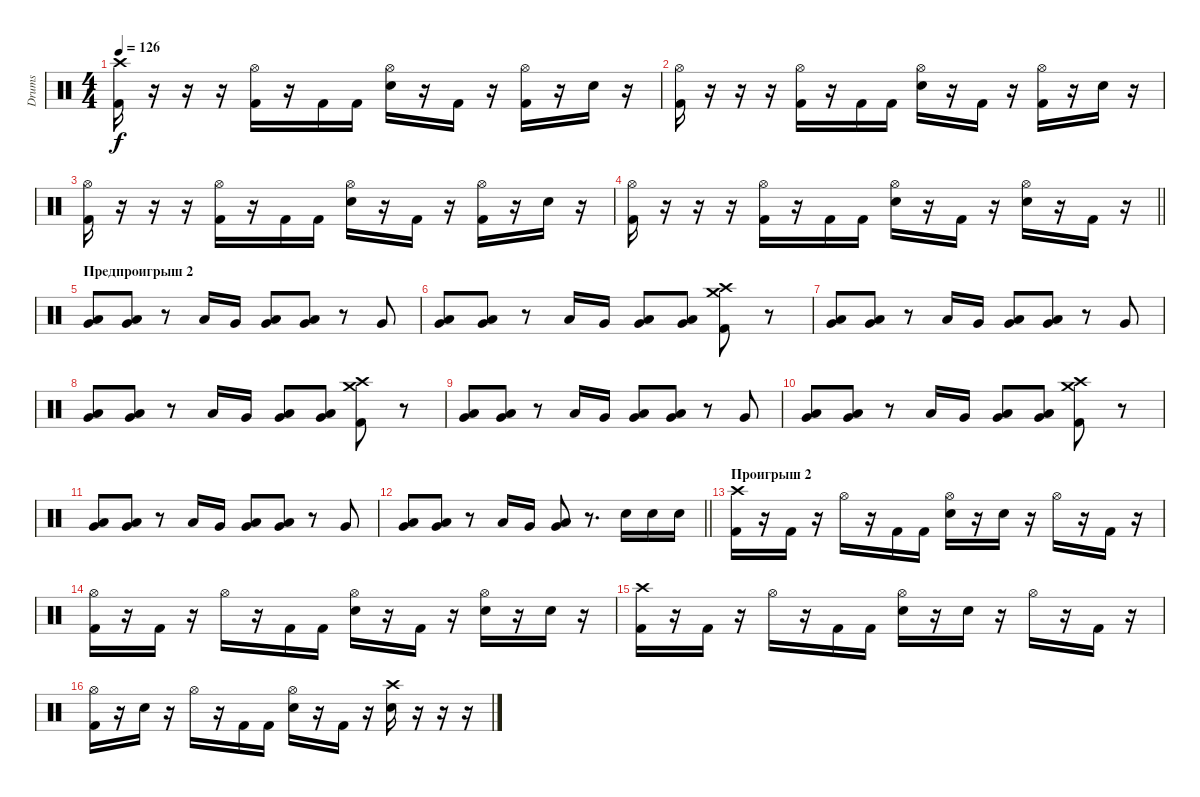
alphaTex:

\track ("Drums" "Drums") {instrument percussion}
\staff {score}
\articulation defaults
\ts (4 4)
\tempo 126
\clef neutral
\ks c
("Crash high (hit)" "Kick (hit) 2").16{dy f} r.16 r.16 r.16 ("Hi-Hat (open)" "Kick (hit) 2").16 r.16 "Kick (hit) 2".16 "Kick (hit) 2".16 ("Hi-Hat (open)" "Electric Snare (hit)").16 r.16 "Kick (hit) 2".16 r.16 ("Hi-Hat (open)" "Kick (hit) 2").16 r.16 "Electric Snare (hit)".16 r.16 |
("Hi-Hat (open)" "Kick (hit) 2").16 r.16 r.16 r.16 ("Hi-Hat (open)" "Kick (hit) 2").16 r.16 "Kick (hit) 2".16 "Kick (hit) 2".16 ("Hi-Hat (open)" "Electric Snare (hit)").16 r.16 "Kick (hit) 2".16 r.16 ("Hi-Hat (open)" "Kick (hit) 2").16 r.16 "Electric Snare (hit)".16 r.16 |
("Hi-Hat (open)" "Kick (hit) 2").16 r.16 r.16 r.16 ("Hi-Hat (open)" "Kick (hit) 2").16 r.16 "Kick (hit) 2".16 "Kick (hit) 2".16 ("Hi-Hat (open)" "Electric Snare (hit)").16 r.16 "Kick (hit) 2".16 r.16 ("Hi-Hat (open)" "Kick (hit) 2").16 r.16 "Electric Snare (hit)".16 r.16 |
\barLineRight lightlight
("Hi-Hat (open)" "Kick (hit) 2").16 r.16 r.16 r.16 ("Hi-Hat (open)" "Kick (hit) 2").16 r.16 "Kick (hit) 2".16 "Kick (hit) 2".16 ("Hi-Hat (open)" "Electric Snare (hit)").16 r.16 "Kick (hit) 2".16 r.16 ("Hi-Hat (open)" "Electric Snare (hit)").16 r.16 "Kick (hit) 2".16 r.16 |
\section ("" "Предпроигрыш 2")
("Very Low Tom (hit)" "Low Tom (hit)").8 ("Very Low Tom (hit)" "Low Tom (hit)").8 r.8 "Low Tom (hit)".16 "Very Low Tom (hit)".16 ("Very Low Tom (hit)" "Low Tom (hit)").8 ("Very Low Tom (hit)" "Low Tom (hit)").8 r.8 "Very Low Tom (hit)".8 |
("Very Low Tom (hit)" "Low Tom (hit)").8 ("Very Low Tom (hit)" "Low Tom (hit)").8 r.8 "Low Tom (hit)".16 "Very Low Tom (hit)".16 ("Very Low Tom (hit)" "Low Tom (hit)").8 ("Very Low Tom (hit)" "Low Tom (hit)").8 ("Crash medium (hit)" "Crash high (hit)" "Kick (hit) 2").8 r.8 |
("Very Low Tom (hit)" "Low Tom (hit)").8 ("Very Low Tom (hit)" "Low Tom (hit)").8 r.8 "Low Tom (hit)".16 "Very Low Tom (hit)".16 ("Very Low Tom (hit)" "Low Tom (hit)").8 ("Very Low Tom (hit)" "Low Tom (hit)").8 r.8 "Very Low Tom (hit)".8 |
("Very Low Tom (hit)" "Low Tom (hit)").8 ("Very Low Tom (hit)" "Low Tom (hit)").8 r.8 "Low Tom (hit)".16 "Very Low Tom (hit)".16 ("Very Low Tom (hit)" "Low Tom (hit)").8 ("Very Low Tom (hit)" "Low Tom (hit)").8 ("Crash medium (hit)" "Crash high (hit)" "Kick (hit) 2").8 r.8 |
("Very Low Tom (hit)" "Low Tom (hit)").8 ("Very Low Tom (hit)" "Low Tom (hit)").8 r.8 "Low Tom (hit)".16 "Very Low Tom (hit)".16 ("Very Low Tom (hit)" "Low Tom (hit)").8 ("Very Low Tom (hit)" "Low Tom (hit)").8 r.8 "Very Low Tom (hit)".8 |
("Very Low Tom (hit)" "Low Tom (hit)").8 ("Very Low Tom (hit)" "Low Tom (hit)").8 r.8 "Low Tom (hit)".16 "Very Low Tom (hit)".16 ("Very Low Tom (hit)" "Low Tom (hit)").8 ("Very Low Tom (hit)" "Low Tom (hit)").8 ("Crash medium (hit)" "Crash high (hit)" "Kick (hit) 2").8 r.8 |
("Very Low Tom (hit)" "Low Tom (hit)").8 ("Very Low Tom (hit)" "Low Tom (hit)").8 r.8 "Low Tom (hit)".16 "Very Low Tom (hit)".16 ("Very Low Tom (hit)" "Low Tom (hit)").8 ("Very Low Tom (hit)" "Low Tom (hit)").8 r.8 "Very Low Tom (hit)".8 |
\barLineRight lightlight
("Very Low Tom (hit)" "Low Tom (hit)").8 ("Very Low Tom (hit)" "Low Tom (hit)").8 r.8 "Low Tom (hit)".16 "Very Low Tom (hit)".16 ("Very Low Tom (hit)" "Low Tom (hit)").8 r.8{d} "Electric Snare (hit)".16 "Electric Snare (hit)".16 "Electric Snare (hit)".16 |
\section ("" "Проигрыш 2")
("Crash high (hit)" "Kick (hit) 2").16 r.16 "Kick (hit) 2".16 r.16 "Hi-Hat (open)".16 r.16 "Kick (hit) 2".16 "Kick (hit) 2".16 ("Hi-Hat (open)" "Electric Snare (hit)").16 r.16 "Electric Snare (hit)".16 r.16 "Hi-Hat (open)".16 r.16 "Kick (hit) 2".16 r.16 |
("Hi-Hat (open)" "Kick (hit) 2").16 r.16 "Kick (hit) 2".16 r.16 "Hi-Hat (open)".16 r.16 "Kick (hit) 2".16 "Kick (hit) 2".16 ("Hi-Hat (open)" "Electric Snare (hit)").16 r.16 "Kick (hit) 2".16 r.16 ("Hi-Hat (open)" "Electric Snare (hit)").16 r.16 "Electric Snare (hit)".16 r.16 |
("Crash high (hit)" "Kick (hit) 2").16 r.16 "Kick (hit) 2".16 r.16 "Hi-Hat (open)".16 r.16 "Kick (hit) 2".16 "Kick (hit) 2".16 ("Hi-Hat (open)" "Electric Snare (hit)").16 r.16 "Electric Snare (hit)".16 r.16 "Hi-Hat (open)".16 r.16 "Kick (hit) 2".16 r.16 |
("Hi-Hat (open)" "Kick (hit) 2").16 r.16 "Electric Snare (hit)".16 r.16 "Hi-Hat (open)".16 r.16 "Kick (hit) 2".16 "Kick (hit) 2".16 ("Hi-Hat (open)" "Electric Snare (hit)").16 r.16 "Kick (hit) 2".16 r.16 ("Crash high (hit)" "Electric Snare (hit)").16 r.16 r.16 r.16
